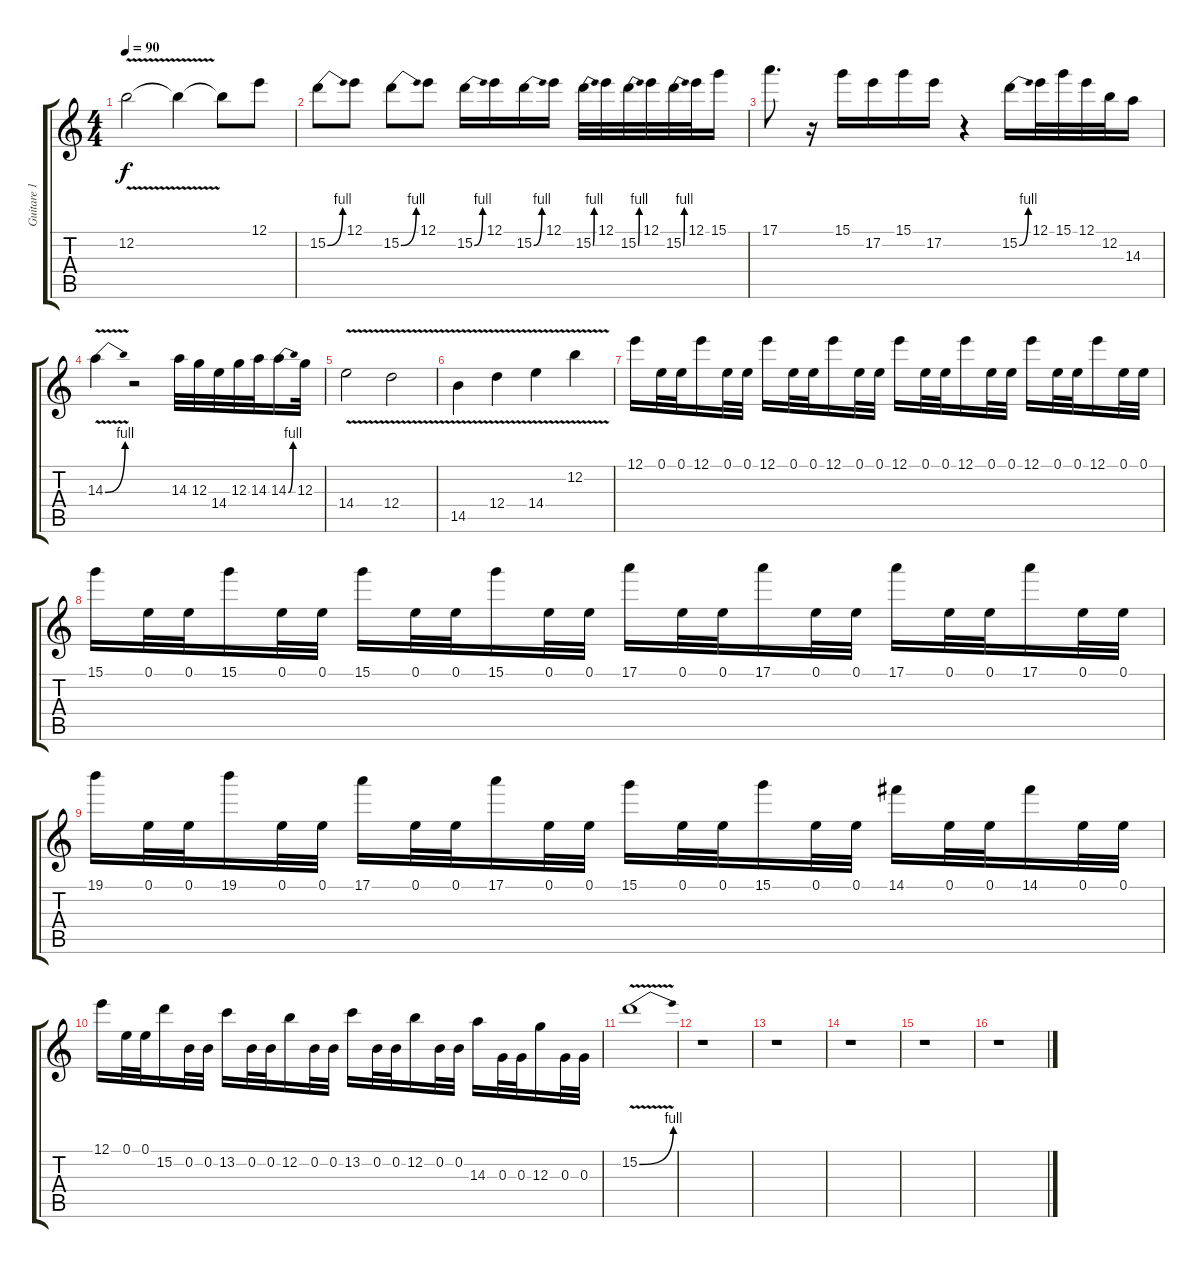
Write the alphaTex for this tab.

\track ("Guitare 1" "Guitare 1") {instrument electricguitarjazz}
\staff {score tabs}
\tuning (E4 B3 G3 D3 A2 E2) {hide}
\ts (4 4)
\tempo 90
\clef g2
\ks c
12.2{v}.2{dy f} 12.2{t}.4 12.2{t}.8 12.1.8 |
15.2{be (bend 0 0 60 4)}.8 12.1.8 15.2{be (bend 0 0 60 4)}.8 12.1.8 15.2{be (bend 0 0 60 4)}.16 12.1.16 15.2{be (bend 0 0 60 4)}.16 12.1.16 15.2{be (bend 0 0 60 4)}.32 12.1.32 15.2{be (bend 0 0 60 4)}.32 12.1.32 15.2{be (bend 0 0 60 4)}.32 12.1.32 15.1.16 |
17.1.8{d} r.16 15.1.16 17.2.16 15.1.16 17.2.16 r.4 15.2{be (bend 0 0 60 4)}.16 12.1.32 15.1.32 12.1.32 12.2.32 14.3.16 |
14.3{be (bend 0 0 60 4) v}.4 r.2 14.3.32 12.3.32 14.4.32 12.3.32 14.3.32 14.3{be (bend 0 0 60 4)}.16 12.3.32 |
14.4{v}.2 12.4{v}.2 |
14.5{v}.4 12.4{v}.4 14.4{v}.4 12.2{v}.4 |
12.1.16 0.1.32 0.1.32 12.1.16 0.1.32 0.1.32 12.1.16 0.1.32 0.1.32 12.1.16 0.1.32 0.1.32 12.1.16 0.1.32 0.1.32 12.1.16 0.1.32 0.1.32 12.1.16 0.1.32 0.1.32 12.1.16 0.1.32 0.1.32 |
15.1.16 0.1.32 0.1.32 15.1.16 0.1.32 0.1.32 15.1.16 0.1.32 0.1.32 15.1.16 0.1.32 0.1.32 17.1.16 0.1.32 0.1.32 17.1.16 0.1.32 0.1.32 17.1.16 0.1.32 0.1.32 17.1.16 0.1.32 0.1.32 |
19.1.16 0.1.32 0.1.32 19.1.16 0.1.32 0.1.32 17.1.16 0.1.32 0.1.32 17.1.16 0.1.32 0.1.32 15.1.16 0.1.32 0.1.32 15.1.16 0.1.32 0.1.32 14.1.16 0.1.32 0.1.32 14.1.16 0.1.32 0.1.32 |
12.1.16 0.1.32 0.1.32 15.2.16 0.2.32 0.2.32 13.2.16 0.2.32 0.2.32 12.2.16 0.2.32 0.2.32 13.2.16 0.2.32 0.2.32 12.2.16 0.2.32 0.2.32 14.3.16 0.3.32 0.3.32 12.3.16 0.3.32 0.3.32 |
15.2{be (bend 0 0 60 4) v}.1 |
r.1 |
r.1 |
r.1 |
r.1 |
r.1
